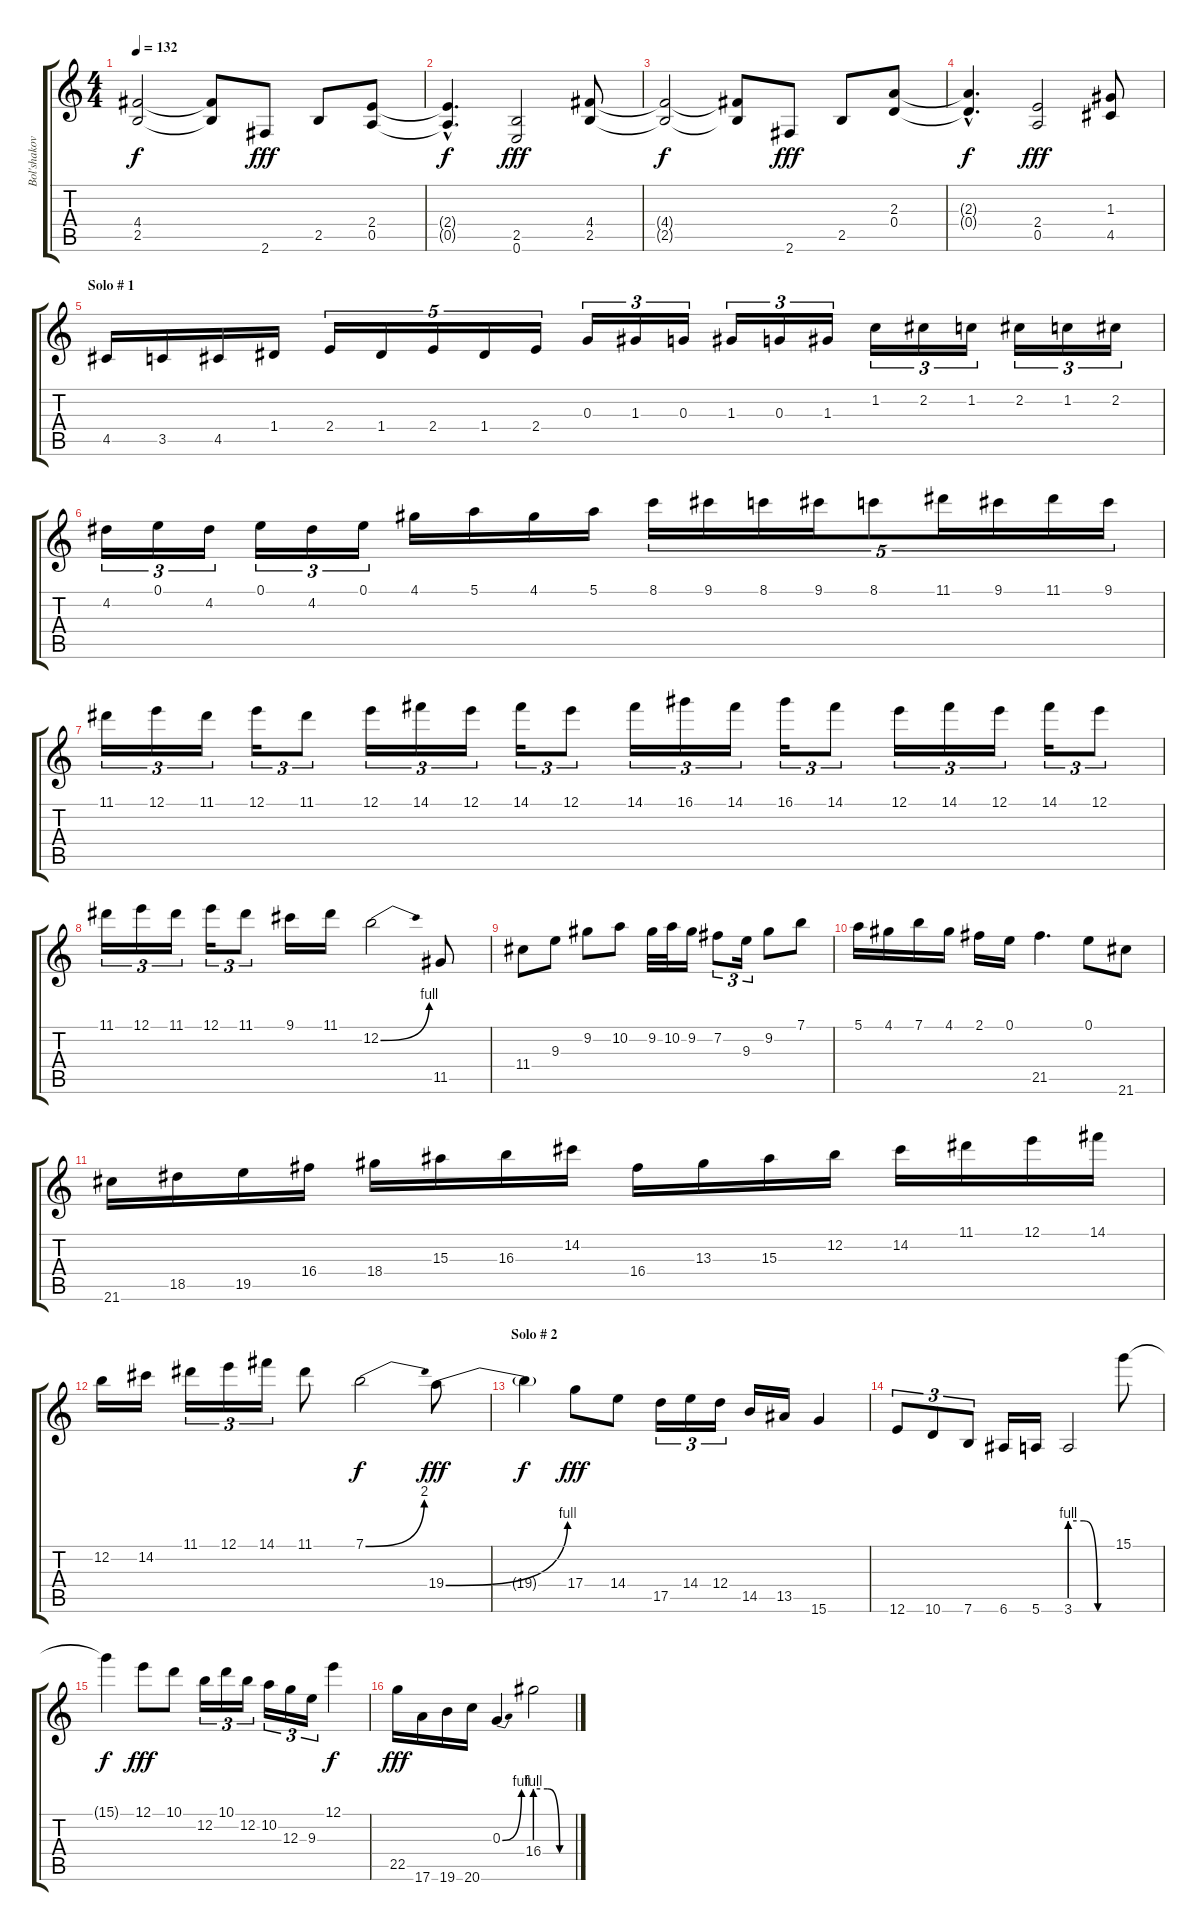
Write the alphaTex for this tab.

\track ("Bol'shakov" "Bol'shakov") {instrument distortionguitar}
\staff {score tabs}
\tuning (E4 B3 G3 D3 A2 E2) {hide}
\ts (4 4)
\tempo 132
\clef g2
\ks c
(4.4{t} 2.5{t}).2{dy f} (4.4{t} 2.5{t}).8 2.6.8{dy fff} 2.5.8 (2.4 0.5).8 |
(2.4{hac t} 0.5{hac t}).4{d dy f} (2.5 0.6).2{dy fff} (4.4 2.5).8 |
(4.4{t} 2.5{t}).2{dy f} (4.4{t} 2.5{t}).8 2.6.8{dy fff} 2.5.8 (2.3 0.4).8 |
(2.3{hac t} 0.4{hac t}).4{d dy f} (2.4 0.5).2{dy fff} (1.3 4.5).8 |
\section ("" "Solo # 1")
4.5.16 3.5.16 4.5.16 1.4.16 2.4.16{tu (5 4)} 1.4.16{tu (5 4)} 2.4.16{tu (5 4)} 1.4.16{tu (5 4)} 2.4.16{tu (5 4)} 0.3.16{tu (3 2)} 1.3.16{tu (3 2)} 0.3.16{tu (3 2)} 1.3.16{tu (3 2)} 0.3.16{tu (3 2)} 1.3.16{tu (3 2)} 1.2.16{tu (3 2)} 2.2.16{tu (3 2)} 1.2.16{tu (3 2)} 2.2.16{tu (3 2)} 1.2.16{tu (3 2)} 2.2.16{tu (3 2)} |
4.2.16{tu (3 2)} 0.1.16{tu (3 2)} 4.2.16{tu (3 2)} 0.1.16{tu (3 2)} 4.2.16{tu (3 2)} 0.1.16{tu (3 2)} 4.1.16 5.1.16 4.1.16 5.1.16 8.1.16{tu (5 4)} 9.1.16{tu (5 4)} 8.1.16{tu (5 4)} 9.1.16{tu (5 4)} 8.1.8{tu (5 4)} 11.1.16{tu (5 4)} 9.1.16{tu (5 4)} 11.1.16{tu (5 4)} 9.1.16{tu (5 4)} |
11.1.16{tu (3 2)} 12.1.16{tu (3 2)} 11.1.16{tu (3 2)} 12.1.16{tu (3 2)} 11.1.8{tu (3 2)} 12.1.16{tu (3 2)} 14.1.16{tu (3 2)} 12.1.16{tu (3 2)} 14.1.16{tu (3 2)} 12.1.8{tu (3 2)} 14.1.16{tu (3 2)} 16.1.16{tu (3 2)} 14.1.16{tu (3 2)} 16.1.16{tu (3 2)} 14.1.8{tu (3 2)} 12.1.16{tu (3 2)} 14.1.16{tu (3 2)} 12.1.16{tu (3 2)} 14.1.16{tu (3 2)} 12.1.8{tu (3 2)} |
11.1.16{tu (3 2)} 12.1.16{tu (3 2)} 11.1.16{tu (3 2)} 12.1.16{tu (3 2)} 11.1.8{tu (3 2)} 9.1.16 11.1.16 12.2{be (bend 0 0 60 4)}.2 11.5.8 |
11.4.8 9.3.8 9.2.8 10.2.8 9.2.32 10.2.32 9.2.16 7.2.8{tu (3 2)} 9.3.16{tu (3 2)} 9.2.8 7.1.8 |
5.1.16 4.1.16 7.1.16 4.1.16 2.1.16 0.1.16 21.5.4{d} 0.1.8 21.6.8 |
21.6.16 18.5.16 19.5.16 16.4.16 18.4.16 15.3.16 16.3.16 14.2.16 16.4.16 13.3.16 15.3.16 12.2.16 14.2.16 11.1.16 12.1.16 14.1.16 |
12.2.16 14.2.16 11.1.16{tu (3 2)} 12.1.16{tu (3 2)} 14.1.16{tu (3 2)} 11.1.8 7.1{be (bend 0 0 60 8)}.2{dy f} 19.4{be (bend 0 0 60 4)}.8{dy fff} |
\section ("" "Solo # 2")
19.4{t}.4{dy f} 17.4.8{dy fff} 14.4.8 17.5.16{tu (3 2)} 14.4.16{tu (3 2)} 12.4.16{tu (3 2)} 14.5.16 13.5.16 15.6.4 |
12.6.8{tu (3 2)} 10.6.8{tu (3 2)} 7.6.8{tu (3 2)} 6.6.16 5.6.16 3.6{be (custom 0 4 20 4 40 0 60 0)}.2 15.1.8 |
15.1{t}.4{dy f} 12.1.8{dy fff} 10.1.8 12.2.16{tu (3 2)} 10.1.16{tu (3 2)} 12.2.16{tu (3 2)} 10.2.16{tu (3 2)} 12.3.16{tu (3 2)} 9.3.16{tu (3 2)} 12.1.4{dy f} |
22.5.16{dy fff} 17.6.16 19.6.16 20.6.16 0.3{be (bend 0 0 60 4)}.4 16.4{be (custom 0 4 20 4 40 0 60 0)}.2
